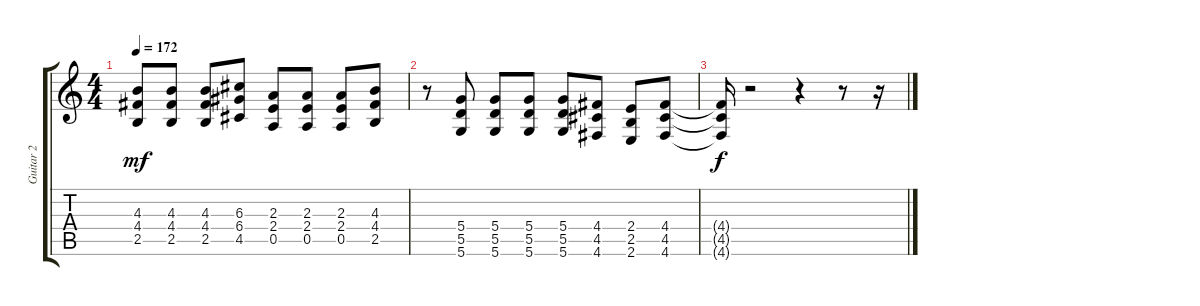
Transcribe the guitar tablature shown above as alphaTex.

\track ("Guitar 2" "Guitar 2") {instrument overdrivenguitar}
\staff {score tabs}
\tuning (E4 B3 G3 D3 A2 D2) {hide}
\ts (4 4)
\tempo 172
\clef g2
\ks c
(4.3 4.4 2.5).8{dy mf} (4.3 4.4 2.5).8 (4.3 4.4 2.5).8 (6.3 6.4 4.5).8 (2.3 2.4 0.5).8 (2.3 2.4 0.5).8 (2.3 2.4 0.5).8 (4.3 4.4 2.5).8 |
r.8 (5.4 5.5 5.6).8 (5.4 5.5 5.6).8 (5.4 5.5 5.6).8 (5.4 5.5 5.6).8 (4.4 4.5 4.6).8 (2.4 2.5 2.6).8 (4.4 4.5 4.6).8 |
(4.4{t} 4.5{t} 4.6{t}).16{dy f} r.2 r.4 r.8 r.16
